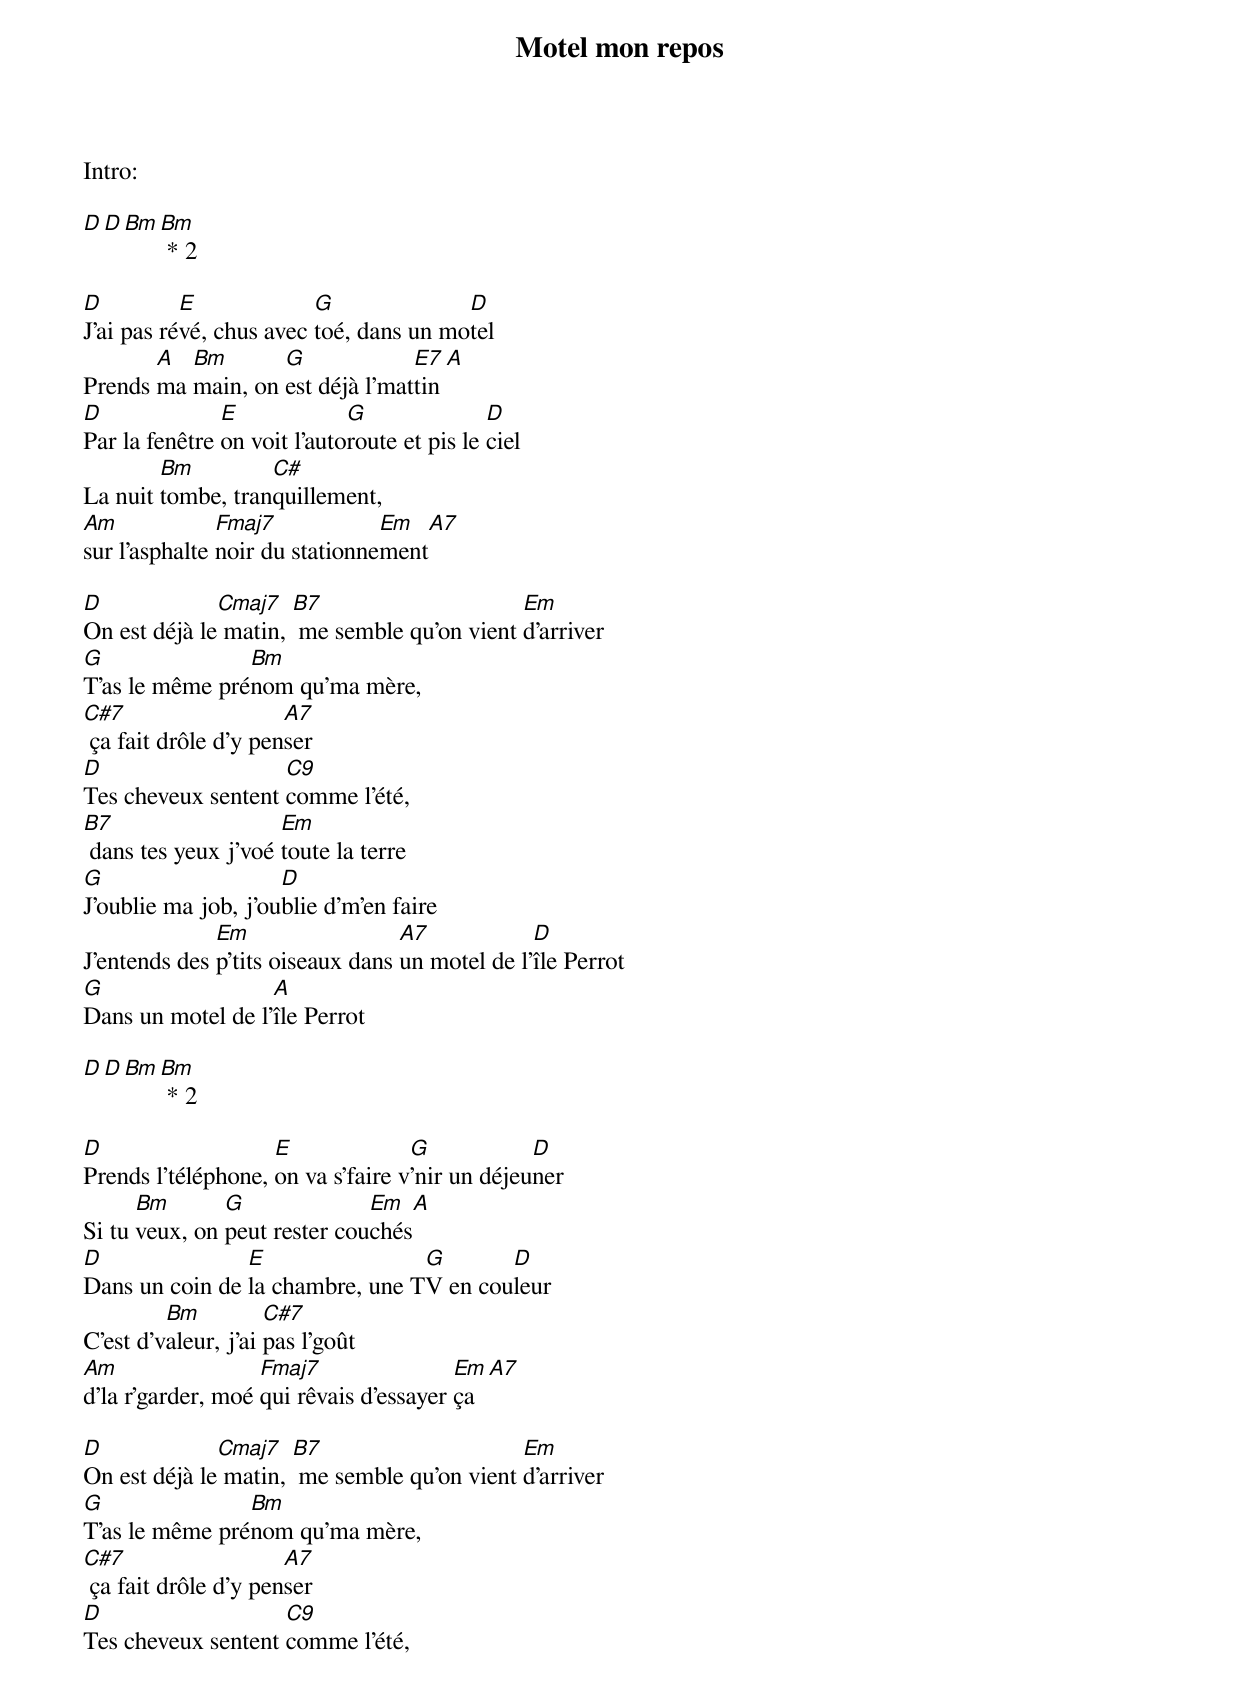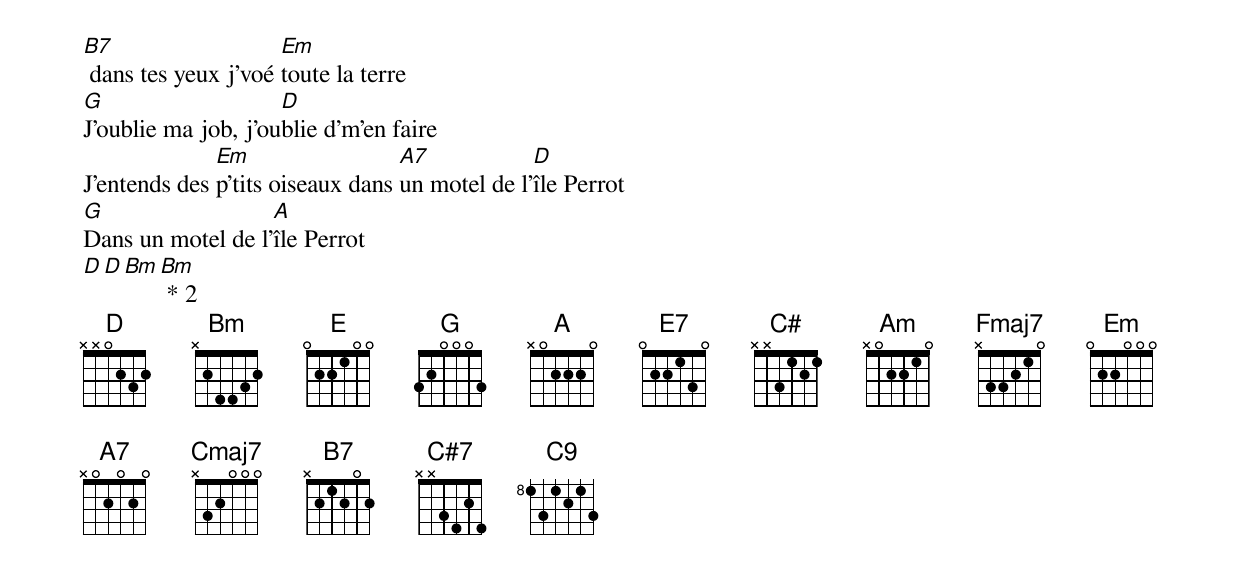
{t:Motel mon repos}
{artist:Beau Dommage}

Intro:

[D][D][Bm][Bm] * 2

[D]J'ai pas ré[E]vé, chus avec [G]toé, dans un mo[D]tel
Prends [A]ma [Bm]main, on [G]est déjà l'mat[E7]tin [A]
[D]Par la fenêtre [E]on voit l'auto[G]route et pis le [D]ciel
La nuit [Bm]tombe, tran[C#]quillement,
[Am]sur l'asphalte [Fmaj7]noir du stationne[Em]ment[A7]

[D]On est déjà le[Cmaj7] matin, [B7] me semble qu'on vient [Em]d'arriver
[G]T'as le même pré[Bm]nom qu'ma mère,
[C#7] ça fait drôle d'y pen[A7]ser
[D]Tes cheveux sentent [C9]comme l'été,
[B7] dans tes yeux j'voé [Em]toute la terre
[G]J'oublie ma job, j'ou[D]blie d'm'en faire
J'entends des [Em]p'tits oiseaux dans [A7]un motel de l'[D]île Perrot
[G]Dans un motel de l'[A]île Perrot

[D][D][Bm][Bm] * 2

[D]Prends l'téléphone, [E]on va s'faire v[G]'nir un déjeu[D]ner
Si tu [Bm]veux, on [G]peut rester cou[Em]chés[A]
[D]Dans un coin de [E]la chambre, une T[G]V en cou[D]leur
C'est d'v[Bm]aleur, j'ai [C#7]pas l'goût
[Am]d'la r'garder, moé [Fmaj7]qui rêvais d'essayer [Em]ça[A7]

[D]On est déjà le[Cmaj7] matin, [B7] me semble qu'on vient [Em]d'arriver
[G]T'as le même pré[Bm]nom qu'ma mère,
[C#7] ça fait drôle d'y pen[A7]ser
[D]Tes cheveux sentent [C9]comme l'été,
[B7] dans tes yeux j'voé [Em]toute la terre
[G]J'oublie ma job, j'ou[D]blie d'm'en faire
J'entends des [Em]p'tits oiseaux dans [A7]un motel de l'[D]île Perrot
[G]Dans un motel de l'[A]île Perrot
[D][D][Bm][Bm] * 2
